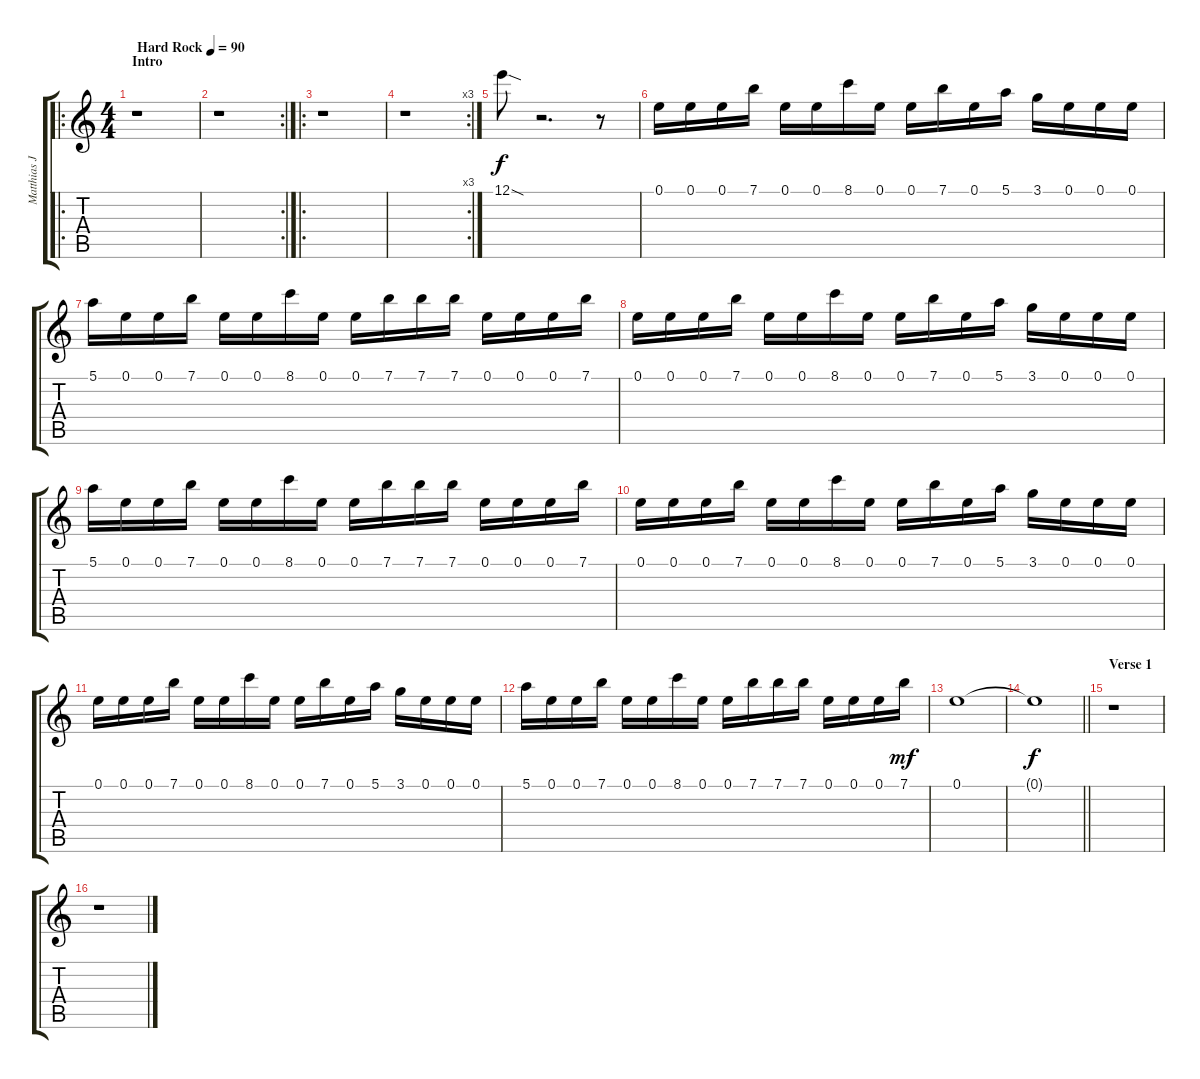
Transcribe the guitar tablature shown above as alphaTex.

\track ("Matthias Jabs (Lead Guitar)" "Matthias J") {instrument distortionguitar}
\staff {score tabs}
\tuning (E4 B3 G3 D3 A2 E2) {hide}
\ro
\ts (4 4)
\section ("" "Intro")
\tempo (90 "Hard Rock")
\clef g2
\ks c
r.1{dy f instrument distortionguitar} |
\rc 2
r.1 |
\ro
r.1 |
\rc 3
r.1 |
12.1{sod}.8 r.2{d} r.8 |
0.1.16 0.1.16 0.1.16 7.1.16 0.1.16 0.1.16 8.1.16 0.1.16 0.1.16 7.1.16 0.1.16 5.1.16 3.1.16 0.1.16 0.1.16 0.1.16 |
5.1.16 0.1.16 0.1.16 7.1.16 0.1.16 0.1.16 8.1.16 0.1.16 0.1.16 7.1.16 7.1.16 7.1.16 0.1.16 0.1.16 0.1.16 7.1.16 |
0.1.16 0.1.16 0.1.16 7.1.16 0.1.16 0.1.16 8.1.16 0.1.16 0.1.16 7.1.16 0.1.16 5.1.16 3.1.16 0.1.16 0.1.16 0.1.16 |
5.1.16 0.1.16 0.1.16 7.1.16 0.1.16 0.1.16 8.1.16 0.1.16 0.1.16 7.1.16 7.1.16 7.1.16 0.1.16 0.1.16 0.1.16 7.1.16 |
0.1.16 0.1.16 0.1.16 7.1.16 0.1.16 0.1.16 8.1.16 0.1.16 0.1.16 7.1.16 0.1.16 5.1.16 3.1.16 0.1.16 0.1.16 0.1.16 |
0.1.16 0.1.16 0.1.16 7.1.16 0.1.16 0.1.16 8.1.16 0.1.16 0.1.16 7.1.16 0.1.16 5.1.16 3.1.16 0.1.16 0.1.16 0.1.16 |
5.1.16 0.1.16 0.1.16 7.1.16 0.1.16 0.1.16 8.1.16 0.1.16 0.1.16 7.1.16 7.1.16 7.1.16 0.1.16 0.1.16 0.1.16 7.1.16{dy mf} |
0.1.1 |
\barLineRight lightlight
0.1{t}.1{dy f} |
\section ("" "Verse 1")
r.1 |
r.1
